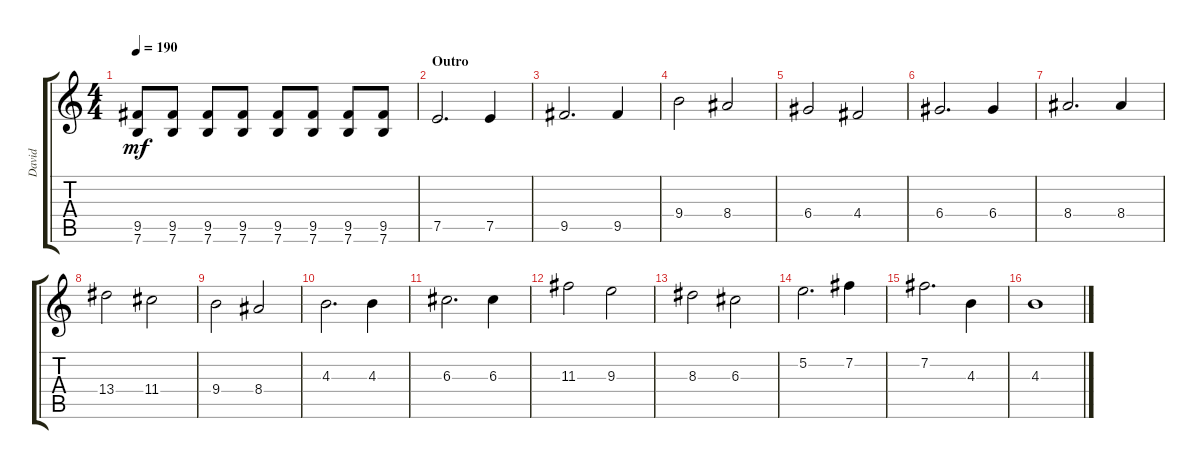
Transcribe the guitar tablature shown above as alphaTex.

\track ("David" "David") {instrument distortionguitar}
\staff {score tabs}
\tuning (E4 B3 G3 D3 A2 E2) {hide}
\ts (4 4)
\tempo 190
\clef g2
\ks c
(9.5 7.6).8{dy mf} (9.5 7.6).8 (9.5 7.6).8 (9.5 7.6).8 (9.5 7.6).8 (9.5 7.6).8 (9.5 7.6).8 (9.5 7.6).8 |
\section ("" "Outro")
7.5.2{d} 7.5.4 |
9.5.2{d} 9.5.4 |
9.4.2 8.4.2 |
6.4.2 4.4.2 |
6.4.2{d} 6.4.4 |
8.4.2{d} 8.4.4 |
13.4.2 11.4.2 |
9.4.2 8.4.2 |
4.3.2{d} 4.3.4 |
6.3.2{d} 6.3.4 |
11.3.2 9.3.2 |
8.3.2 6.3.2 |
5.2.2{d} 7.2.4 |
7.2.2{d} 4.3.4 |
4.3.1
